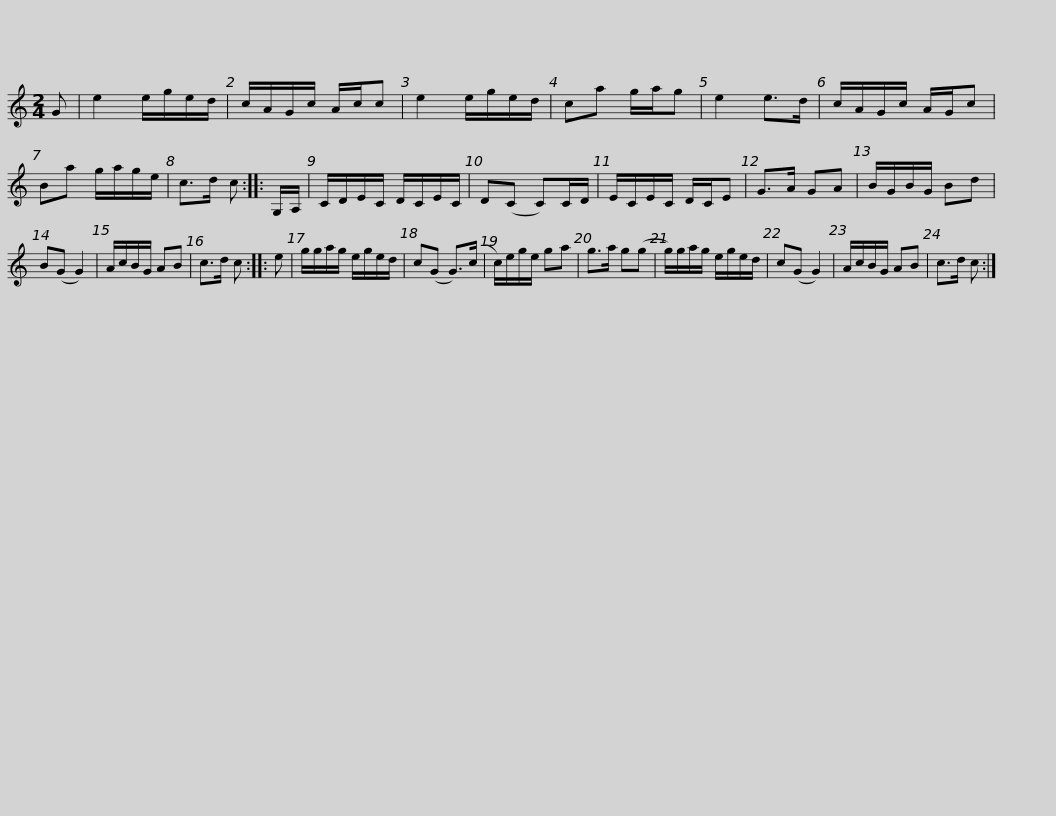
X:1
L:1/8
M:2/4
I:linebreak $
K:C
V:1 treble
V:1
 G | e2 e/g/e/d/ | c/A/G/c/ A/c/c | e2 e/g/e/d/ | ca g/a/g | %5
 e2 e>d | c/A/G/c/ A/G/c | Ba g/a/g/e/ | c>d c ::$ G,/A,/ | %10
 C/D/E/C/ D/C/E/C/ | D(C C)C/D/ | E/C/E/C/ D/C/E | G>A GA | B/G/B/G/ Bd | %15
 B(G G2) | A/c/B/G/ AB |$ c>d c :: e | g/g/a/g/ e/g/e/d/ | %20
 c(G G>)(c | c/)e/g/e/ ga | g>a g(g | g/)g/a/g/ e/g/e/d/ | c(G G2) | %25
 A/c/B/G/ AB |$ c>d c :| %27
